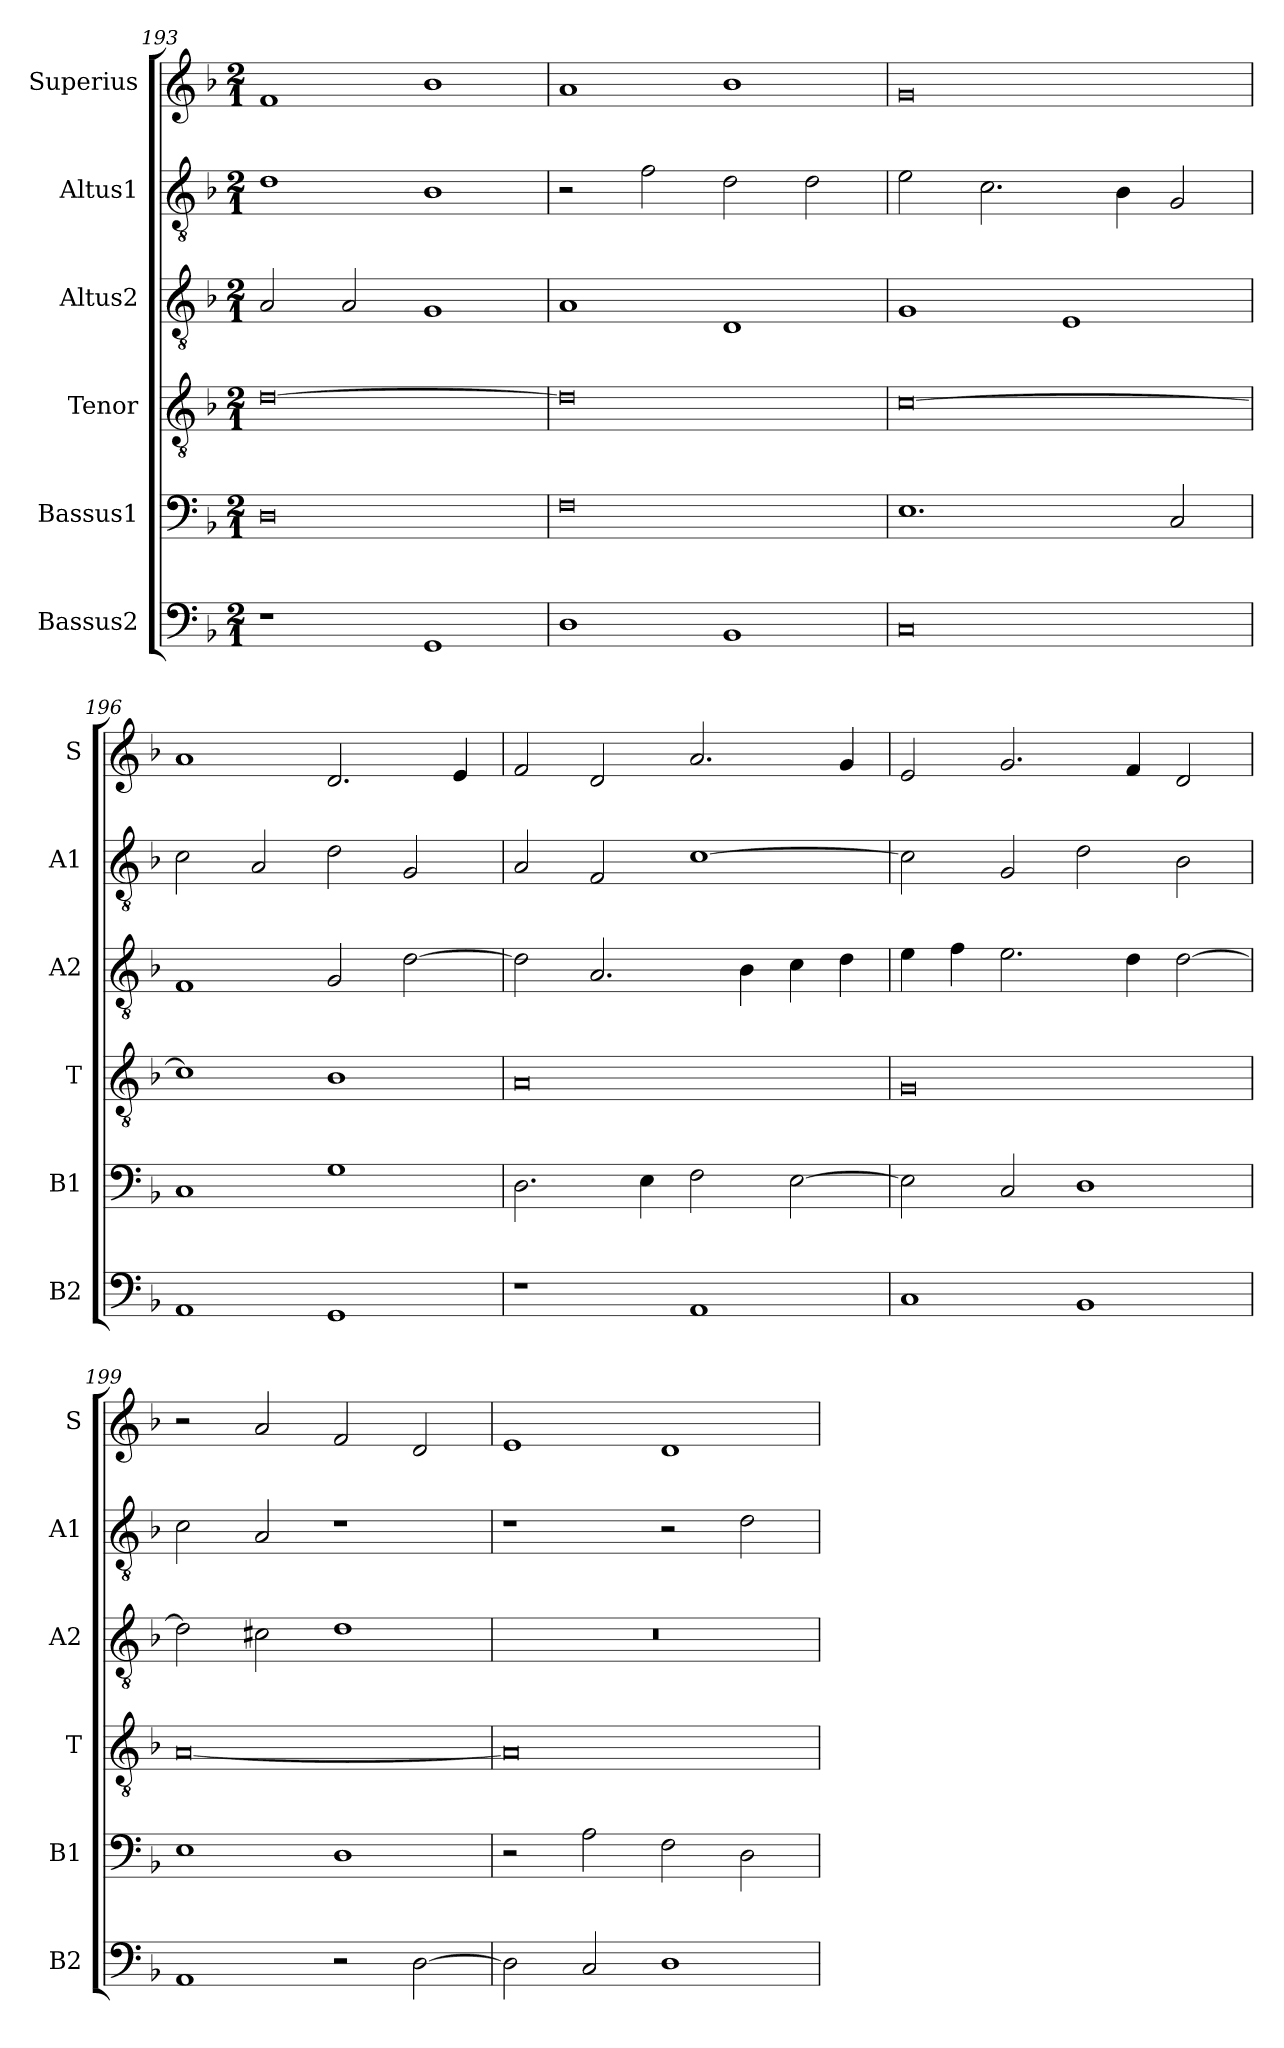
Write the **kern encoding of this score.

**kern	**kern	**kern	**kern	**kern	**kern
*part6	*part5	*part4	*part3	*part2	*part1
*staff6	*staff5	*staff4	*staff3	*staff2	*staff1
*I"Bassus2	*I"Bassus1	*I"Tenor	*I"Altus2	*I"Altus1	*I"Superius
*I'B2	*I'B1	*I'T	*I'A2	*I'A1	*I'S
*clefF4	*clefF4	*clefGv2	*clefGv2	*clefGv2	*clefG2
*k[b-]	*k[b-]	*k[b-]	*k[b-]	*k[b-]	*k[b-]
*M2/1	*M2/1	*M2/1	*M2/1	*M2/1	*M2/1
=193	=193	=193	=193	=193	=193
1r	0D	[0d	2A/	1d	1f
.	.	.	2A/	.	.
1GG	.	.	1G	1B-	1b-
=194	=194	=194	=194	=194	=194
1D	0F	0d]	1A	2r	1a
.	.	.	.	2f\	.
1BB-	.	.	1D	2d\	1b-
.	.	.	.	2d\	.
=195	=195	=195	=195	=195	=195
0C	1.E	[0c	1G	2e\	0g
.	.	.	.	2.c\	.
.	.	.	1E	.	.
.	.	.	.	4B-\	.
.	2C/	.	.	2G/	.
=196	=196	=196	=196	=196	=196
1AA	1C	1c]	1F	2c\	1a
.	.	.	.	2A/	.
1GG	1G	1B-	2G/	2d\	2.d/
.	.	.	[2d\	2G/	.
.	.	.	.	.	4e/
=197	=197	=197	=197	=197	=197
1r	2.D\	0A	2d\]	2A/	2f/
.	.	.	2.A/	2F/	2d/
.	4E\	.	.	.	.
1AA	2F\	.	.	[1c	2.a/
.	.	.	4B-\	.	.
.	[2E\	.	4c\	.	.
.	.	.	4d\	.	4g/
=198	=198	=198	=198	=198	=198
1C	2E\]	0G	4e\	2c\]	2e/
.	.	.	4f\	.	.
.	2C/	.	2.e\	2G/	2.g/
1BB-	1D	.	.	2d\	.
.	.	.	4d\	.	4f/
.	.	.	[2d\	2B-\	2d/
=199	=199	=199	=199	=199	=199
1AA	1E	[0A	2d\]	2c\	2r
.	.	.	2c#X\	2A/	2a/
2r	1D	.	1d	1r	2f/
[2D\	.	.	.	.	2d/
=200	=200	=200	=200	=200	=200
2D\]	2r	0A]	0r	1r	1e
2C/	2A\	.	.	.	.
1D	2F\	.	.	2r	1d
.	2D\	.	.	2d\	.
=	=	=	=	=	=
*-	*-	*-	*-	*-	*-
